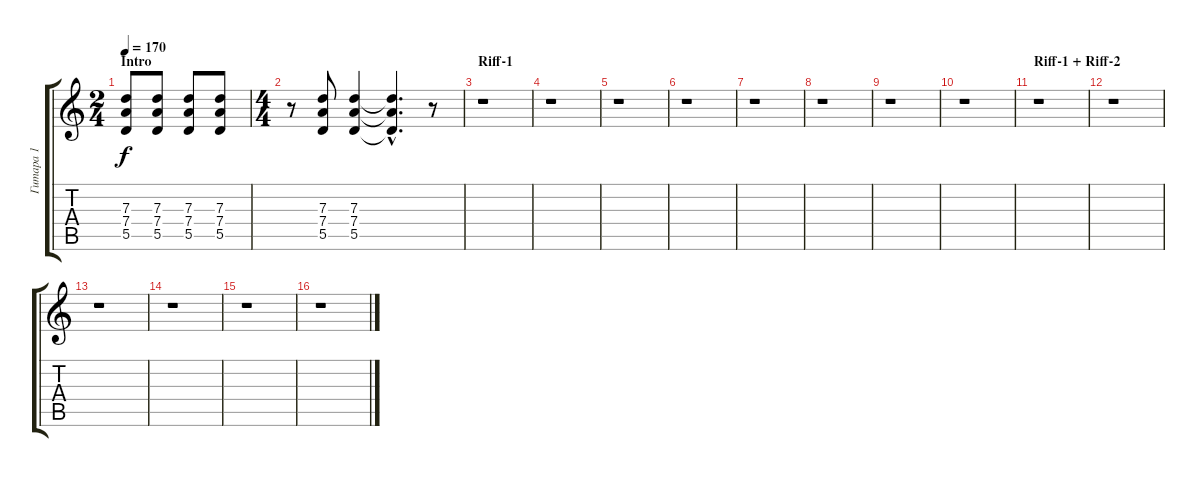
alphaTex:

\track ("Гитара 1" "Гитара 1") {instrument distortionguitar}
\staff {score tabs}
\tuning (E4 B3 G3 D3 A2 E2) {hide}
\ts (2 4)
\section ("" "Intro")
\tempo 170
\clef g2
\ks c
(7.3 7.4 5.5).8{dy f instrument distortionguitar} (7.3 7.4 5.5).8 (7.3 7.4 5.5).8 (7.3 7.4 5.5).8 |
\ts (4 4)
r.8 (7.3 7.4 5.5).8 (7.3 7.4 5.5).4 (7.3{hac t} 7.4{hac t} 5.5{hac t}).4{d} r.8 |
\section ("" "Riff-1")
r.1 |
r.1 |
r.1 |
r.1 |
r.1 |
r.1 |
r.1 |
r.1 |
\section ("" "Riff-1 + Riff-2")
r.1 |
r.1 |
r.1 |
r.1 |
r.1 |
r.1
